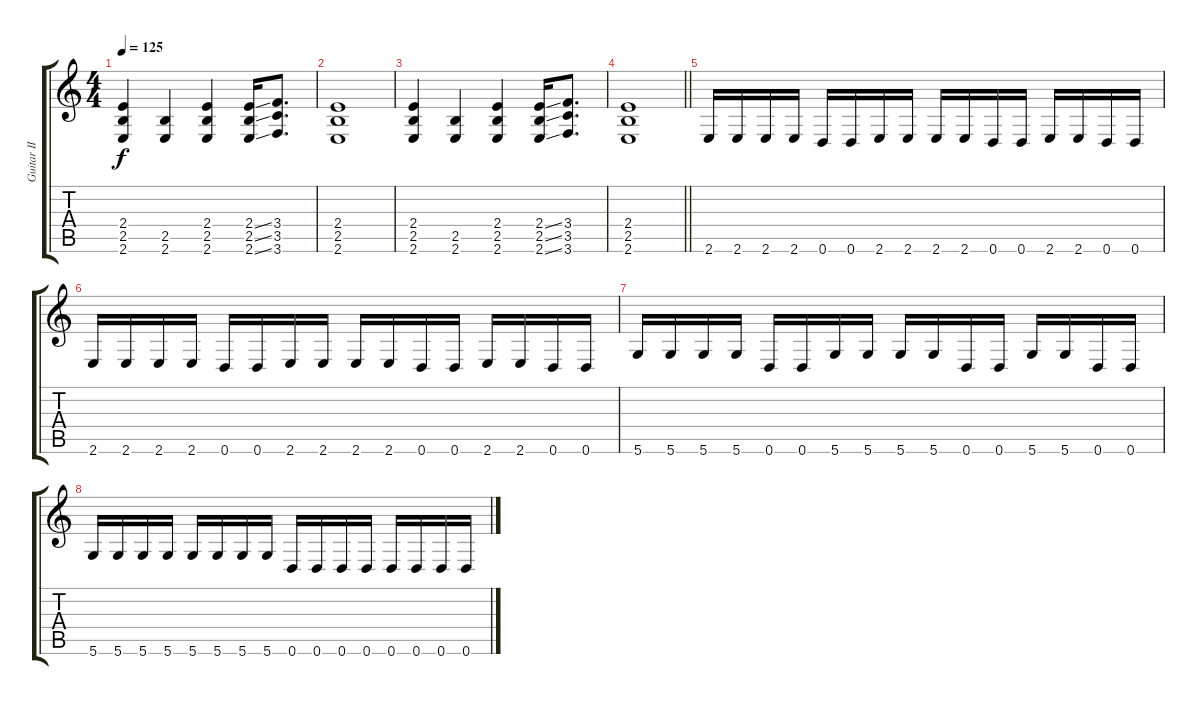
\track ("Guitar II" "Guitar II") {instrument distortionguitar}
\staff {score tabs}
\tuning (D4 A3 F3 D3 A2 D2) {hide}
\ts (4 4)
\tempo 125
\clef g2
\ks c
(2.4 2.5 2.6).4{dy f} (2.5 2.6).4 (2.4 2.5 2.6).4 (2.4{ss} 2.5{ss} 2.6{ss}).16 (3.4 3.5 3.6).8{d} |
(2.4 2.5 2.6).1 |
(2.4 2.5 2.6).4 (2.5 2.6).4 (2.4 2.5 2.6).4 (2.4{ss} 2.5{ss} 2.6{ss}).16 (3.4 3.5 3.6).8{d} |
\barLineRight lightlight
(2.4 2.5 2.6).1 |
2.6.16 2.6.16 2.6.16 2.6.16 0.6.16 0.6.16 2.6.16 2.6.16 2.6.16 2.6.16 0.6.16 0.6.16 2.6.16 2.6.16 0.6.16 0.6.16 |
2.6.16 2.6.16 2.6.16 2.6.16 0.6.16 0.6.16 2.6.16 2.6.16 2.6.16 2.6.16 0.6.16 0.6.16 2.6.16 2.6.16 0.6.16 0.6.16 |
5.6.16 5.6.16 5.6.16 5.6.16 0.6.16 0.6.16 5.6.16 5.6.16 5.6.16 5.6.16 0.6.16 0.6.16 5.6.16 5.6.16 0.6.16 0.6.16 |
5.6.16 5.6.16 5.6.16 5.6.16 5.6.16 5.6.16 5.6.16 5.6.16 0.6.16 0.6.16 0.6.16 0.6.16 0.6.16 0.6.16 0.6.16 0.6.16
